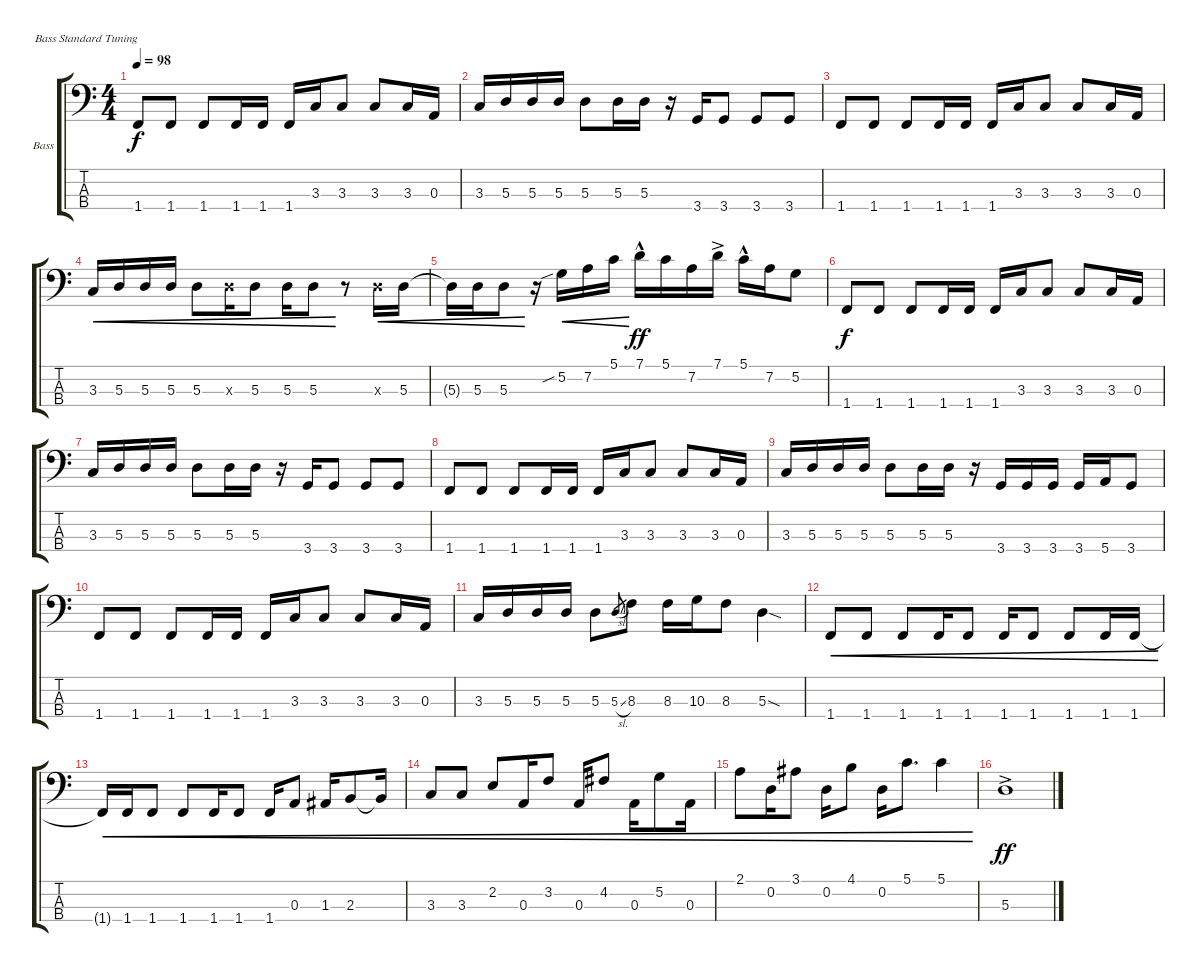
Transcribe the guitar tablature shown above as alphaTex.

\defaultSystemsLayout 4
\bracketExtendMode groupsimilarinstruments
\firstSystemTrackNameOrientation horizontal
\otherSystemsTrackNameOrientation horizontal
\track ("Bass (Flea (Micheal Balzary))" "Bass") {instrument electricbassfinger}
\staff {score tabs}
\tuning (G2 D2 A1 E1)
\ts (4 4)
\tempo 98
\clef f4
\ks c
1.4.8{dy f} 1.4.8 1.4.8 1.4.16 1.4.16 1.4.16 3.3.16 3.3.8 3.3.8 3.3.16 0.3.16 |
3.3.16 5.3.16 5.3.16 5.3.16 5.3.8 5.3.16 5.3.16 r.16 3.4.16 3.4.8 3.4.8 3.4.8 |
1.4.8 1.4.8 1.4.8 1.4.16 1.4.16 1.4.16 3.3.16 3.3.8 3.3.8 3.3.16 0.3.16 |
3.3.16{cre} 5.3.16{cre} 5.3.16{cre} 5.3.16{cre} 5.3.8{cre} 5.3{x}.16{cre} 5.3.8{cre} 5.3.16{cre} 5.3.8{cre} r.8 5.3{x}.16{cre} 5.3.16{cre} |
5.3{t}.16{cre} 5.3.16{cre} 5.3.8{cre} r.16 5.2{sib}.16{cre} 7.2.16{cre} 5.1.16{cre} 7.1{hac}.16{dy ff} 5.1.16 7.2.16 7.1{ac}.16 5.1{hac}.16 7.2.16 5.2.8 |
1.4.8{dy f} 1.4.8 1.4.8 1.4.16 1.4.16 1.4.16 3.3.16 3.3.8 3.3.8 3.3.16 0.3.16 |
3.3.16 5.3.16 5.3.16 5.3.16 5.3.8 5.3.16 5.3.16 r.16 3.4.16 3.4.8 3.4.8 3.4.8 |
1.4.8 1.4.8 1.4.8 1.4.16 1.4.16 1.4.16 3.3.16 3.3.8 3.3.8 3.3.16 0.3.16 |
3.3.16 5.3.16 5.3.16 5.3.16 5.3.8 5.3.16 5.3.16 r.16 3.4.16 3.4.16 3.4.16 3.4.16 5.4.16 3.4.8 |
1.4.8 1.4.8 1.4.8 1.4.16 1.4.16 1.4.16 3.3.16 3.3.8 3.3.8 3.3.16 0.3.16 |
3.3.16 5.3.16 5.3.16 5.3.16 5.3.8 5.3{sl}.8{gr} 8.3.8 8.3.16 10.3.16 8.3.8 5.3{sod}.4 |
1.4.8{cre} 1.4.8{cre} 1.4.8{cre} 1.4.16{cre} 1.4.8{cre} 1.4.16{cre} 1.4.8{cre} 1.4.8{cre} 1.4.16{cre} 1.4.16{cre} |
1.4{t}.16{cre} 1.4.16{cre} 1.4.8{cre} 1.4.8{cre} 1.4.16{cre} 1.4.8{cre} 1.4.16{cre} 0.3.8{cre} 1.3.16{cre} 2.3.8{cre} 2.3{t}.16{cre} |
3.3.8{cre} 3.3.8{cre} 2.2.8{cre} 0.3.16{cre} 3.2.8{cre} 0.3.16{cre} 4.2.8{cre} 0.3.16{cre} 5.2.8{cre} 0.3.16{cre} |
2.1.8{cre} 0.2.16{cre} 3.1.8{cre} 0.2.16{cre} 4.1.8{cre} 0.2.16{cre} 5.1.8{d cre} 5.1.4{cre} |
5.3{ac}.1{dy ff}
